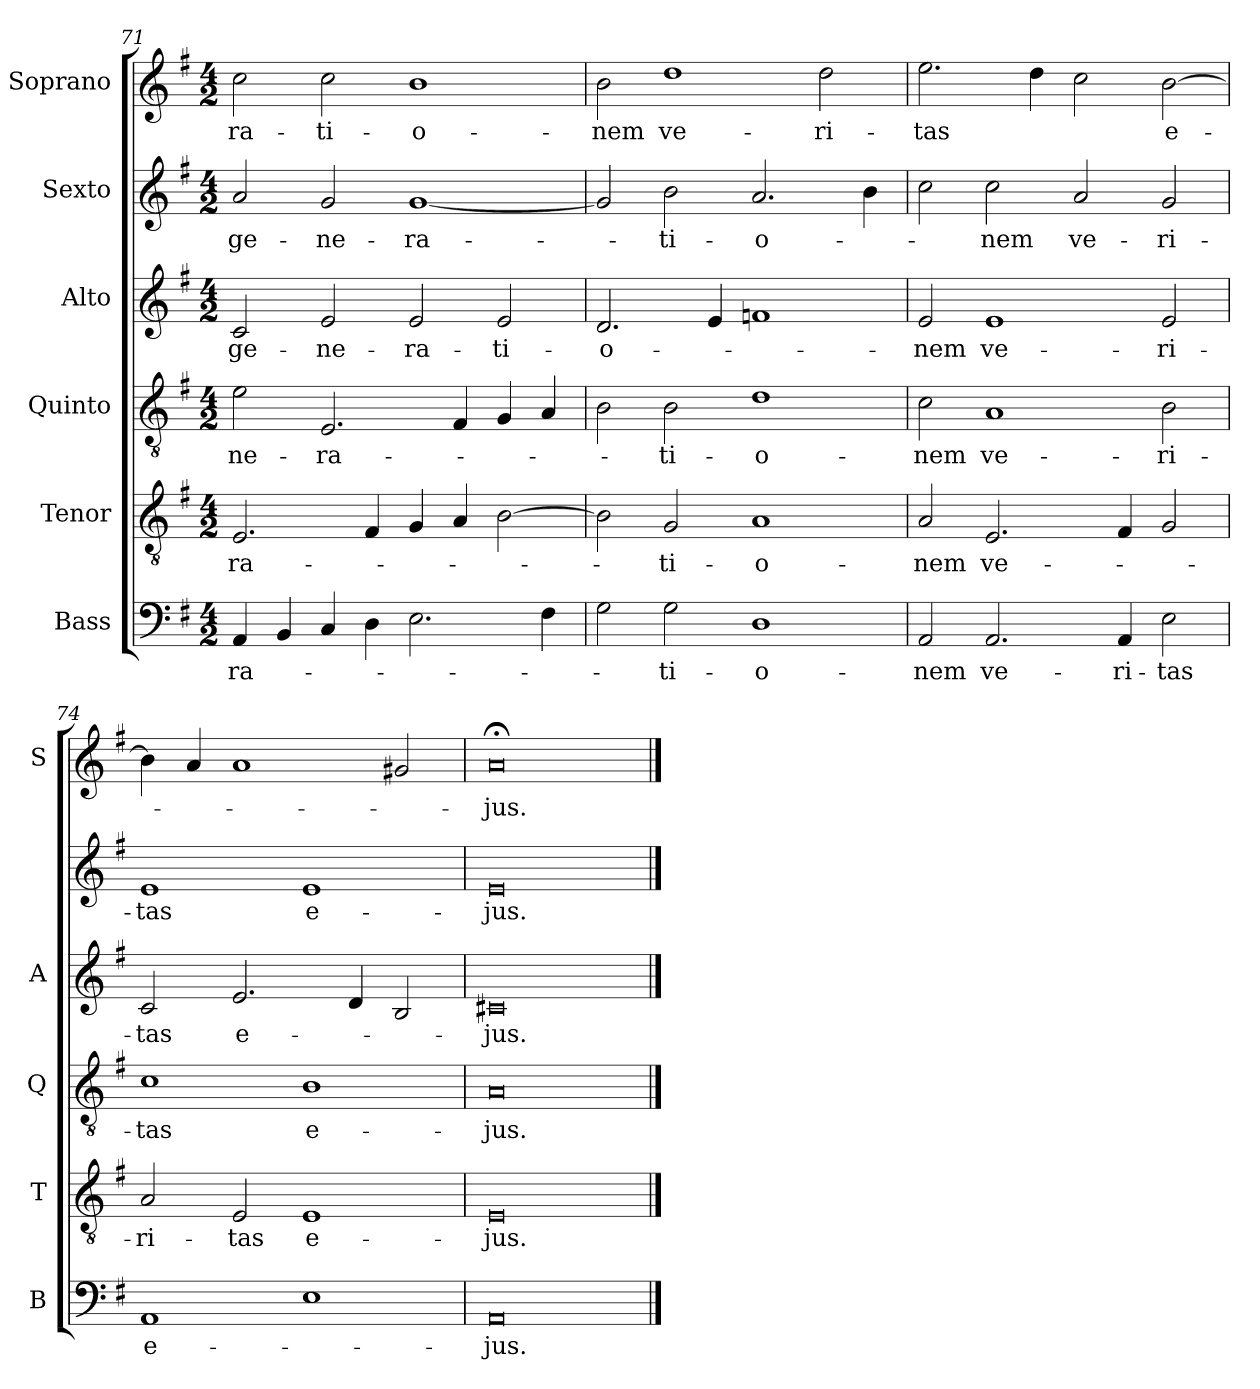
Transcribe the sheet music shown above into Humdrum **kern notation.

**kern	**text	**kern	**text	**kern	**text	**kern	**text	**kern	**text	**kern	**text
*part6	*part6	*part5	*part5	*part4	*part4	*part3	*part3	*part2	*part2	*part1	*part1
*staff6	*staff6	*staff5	*staff5	*staff4	*staff4	*staff3	*staff3	*staff2	*staff2	*staff1	*staff1
*I"Bass	*	*I"Tenor	*	*I"Quinto	*	*I"Alto	*	*I"Sexto	*	*I"Soprano	*
*I'B	*	*I'T	*	*I'Q	*	*I'A	*	*	*	*I'S	*
!!LO:LB:g=z
*clefF4	*	*clefGv2	*	*clefGv2	*	*clefG2	*	*clefG2	*	*clefG2	*
*k[f#]	*	*k[f#]	*	*k[f#]	*	*k[f#]	*	*k[f#]	*	*k[f#]	*
*G:	*	*G:	*	*G:	*	*G:	*	*G:	*	*G:	*
*M4/2	*	*M4/2	*	*M4/2	*	*M4/2	*	*M4/2	*	*M4/2	*
=71	=71	=71	=71	=71	=71	=71	=71	=71	=71	=71	=71
!	!LO:LY:b	!	!LO:LY:b	!	!LO:LY:b	!	!LO:LY:b	!	!LO:LY:b	!	!LO:LY:b
4AA/	-ra-	2.E/	-ra-	2e\	-ne-	2c/	ge-	2a/	ge-	2cc\	-ra-
4BB/	.	.	.	.	.	.	.	.	.	.	.
!	!	!	!	!	!LO:LY:b	!	!LO:LY:b	!	!LO:LY:b	!	!LO:LY:b
4C/	.	.	.	2.E/	-ra-	2e/	-ne-	2g/	-ne-	2cc\	-ti-
4D\	.	4F#/	.	.	.	.	.	.	.	.	.
!	!	!	!	!	!	!	!LO:LY:b	!	!LO:LY:b	!	!LO:LY:b
2.E\	.	4G/	.	.	.	2e/	-ra-	[1g	-ra-	1b	-o-
.	.	4A/	.	4F#/	.	.	.	.	.	.	.
!	!	!	!	!	!	!	!LO:LY:b	!	!	!	!
.	.	[2B\	.	4G/	.	2e/	-ti-	.	.	.	.
4F#\	.	.	.	4A/	.	.	.	.	.	.	.
=72	=72	=72	=72	=72	=72	=72	=72	=72	=72	=72	=72
!	!	!	!	!	!	!	!LO:LY:b	!	!	!	!LO:LY:b
2G\	.	2B\]	.	2B\	.	2.d/	-o-	2g/]	.	2b\	-nem
!	!LO:LY:b	!	!LO:LY:b	!	!LO:LY:b	!	!	!	!LO:LY:b	!	!LO:LY:b
2G\	-ti-	2G/	-ti-	2B\	-ti-	.	.	2b\	-ti-	1dd	ve-
.	.	.	.	.	.	4e/	.	.	.	.	.
!	!LO:LY:b	!	!LO:LY:b	!	!LO:LY:b	!	!	!	!LO:LY:b	!	!
1D	-o-	1A	-o-	1d	-o-	1fn	.	2.a/	-o-	.	.
!	!	!	!	!	!	!	!	!	!	!	!LO:LY:b
.	.	.	.	.	.	.	.	.	.	2dd\	-ri-
.	.	.	.	.	.	.	.	4b\	.	.	.
=73	=73	=73	=73	=73	=73	=73	=73	=73	=73	=73	=73
!	!LO:LY:b	!	!LO:LY:b	!	!LO:LY:b	!	!LO:LY:b	!	!	!	!LO:LY:b
2AA/	-nem	2A/	-nem	2c\	-nem	2e/	-nem	2cc\	.	2.ee\	-tas
!	!LO:LY:b	!	!LO:LY:b	!	!LO:LY:b	!	!LO:LY:b	!	!LO:LY:b	!	!
2.AA/	ve-	2.E/	ve-	1A	ve-	1e	ve-	2cc\	-nem	.	.
.	.	.	.	.	.	.	.	.	.	4dd\	.
!	!	!	!	!	!	!	!	!	!LO:LY:b	!	!
.	.	.	.	.	.	.	.	2a/	ve-	2cc\	.
!	!LO:LY:b	!	!	!	!	!	!	!	!	!	!
4AA/	-ri-	4F#/	.	.	.	.	.	.	.	.	.
!	!LO:LY:b	!	!	!	!LO:LY:b	!	!LO:LY:b	!	!LO:LY:b	!	!LO:LY:b
2E\	-tas	2G/	.	2B\	-ri-	2e/	-ri-	2g/	-ri-	[2b\	e-
=74	=74	=74	=74	=74	=74	=74	=74	=74	=74	=74	=74
!	!LO:LY:b	!	!LO:LY:b	!	!LO:LY:b	!	!LO:LY:b	!	!LO:LY:b	!	!
1AA	e-	2A/	-ri-	1c	-tas	2c/	-tas	1e	-tas	4b\]	.
.	.	.	.	.	.	.	.	.	.	4a/	.
!	!	!	!LO:LY:b	!	!	!	!LO:LY:b	!	!	!	!
.	.	2E/	-tas	.	.	2.e/	e-	.	.	1a	.
!	!	!	!LO:LY:b	!	!LO:LY:b	!	!	!	!LO:LY:b	!	!
1E	.	1E	e-	1B	e-	.	.	1e	e-	.	.
.	.	.	.	.	.	4d/	.	.	.	.	.
.	.	.	.	.	.	2B/	.	.	.	2g#X/	.
=75	=75	=75	=75	=75	=75	=75	=75	=75	=75	=75	=75
!	!LO:LY:b	!	!LO:LY:b	!	!LO:LY:b	!	!LO:LY:b	!	!LO:LY:b	!	!LO:LY:b
0AA	-jus.	0E	-jus.	0A	-jus.	0c#X	-jus.	0e	-jus.	0a;<	-jus.
==	==	==	==	==	==	==	==	==	==	==	==
*-	*-	*-	*-	*-	*-	*-	*-	*-	*-	*-	*-
